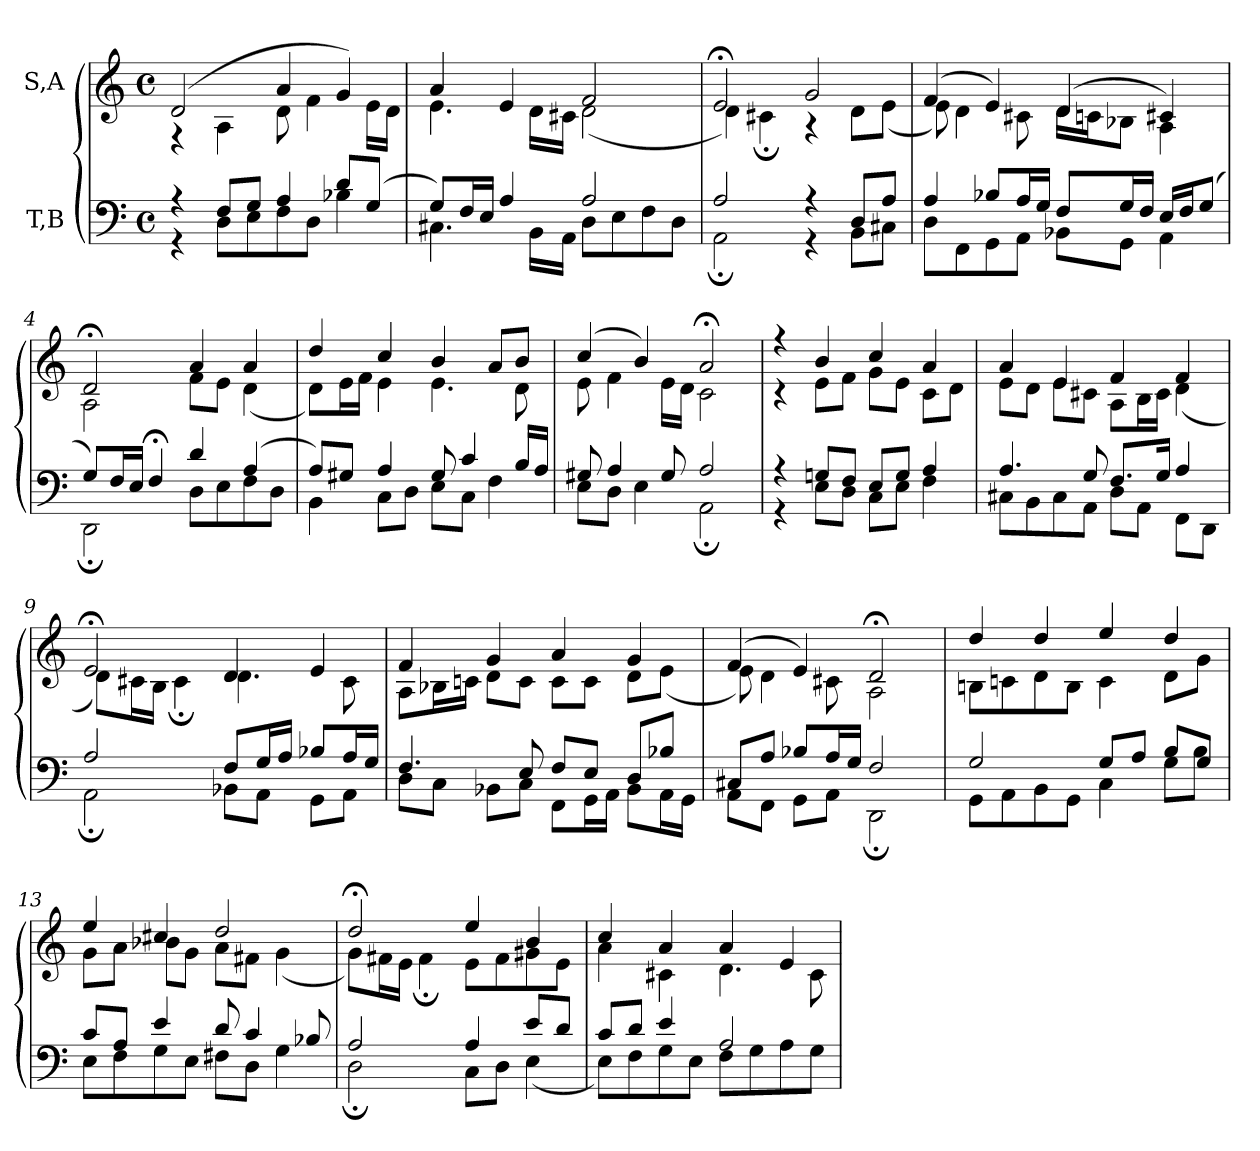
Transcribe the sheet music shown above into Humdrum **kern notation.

**kern	**kern
*part2	*part1
*staff2	*staff1
*I"T,B	*I"S,A
*clefF4	*clefG2
*k[]	*k[]
*M4/4	*M4/4
*met(c)	*met(c)
=	=
*^	*^
4r	4r	(>2d	4r
8FL	8DL	.	4A
8GJ	8E	.	.
4A	8F	4a	8d
.	8DJ	.	4f
8dL	4B-X	4g)	.
(>8GJ	.	.	16eLL
.	.	.	16dJJ
=1	=1	=1	=1
8GL)	4.C#X	4a	4.e
16FL	.	.	.
16EJJ	.	.	.
4A	.	4e	.
.	16BBLL	.	16dLL
.	16AAJJ	.	16c#XJJ
2A	8DL	2f	(<2d
.	8E	.	.
.	8F	.	.
.	8DJ	.	.
=2	=2	=2	=2
2A	2AA;	2e;<	4d)
.	.	.	4c#X;
4r	4r	2g	4r
8DL	8BBL	.	8dL
8AJ	8C#XJ	.	(<8eJ
=3	=3	=3	=3
4A	8DL	(>4f	8e)
.	8FF	.	4d
8B-XL	8GG	4e)	.
16AL	8AAJ	.	8c#X
16GJJ	.	.	.
8FL	8BB-XL	(>4d	16dLL
.	.	.	16cnJ
16GL	8GGJ	.	8B-XJ
16FJJ	.	.	.
16ELL	4AA	4c#X)	4A
16FJ	.	.	.
(>8GJ	.	.	.
=4	=4	=4	=4
8GL)	2DD;	2d;<	2A
16FL	.	.	.
16EJJ	.	.	.
4F;<	.	.	.
4d	8DL	4a	8fL
.	8E	.	8eJ
(>4A	8F	4a	(<4d
.	8DJ	.	.
=5	=5	=5	=5
8AL)	4BB	4dd	8dL)
8G#XJ	.	.	16eL
.	.	.	16fJJ
4A	8CL	4cc	4e
.	8DJ	.	.
8G#	8EL	4b	4.e
4c	8CJ	.	.
.	4F	8aL	.
16BLL	.	8bJ	8d
16AJJ	.	.	.
=6	=6	=6	=6
8G#X	8EL	(>4cc	8e
4A	8DJ	.	4f
.	4E	4b)	.
8G#	.	.	16eLL
.	.	.	16dJJ
2A	2AA;	2a;<	2c
=7	=7	=7	=7
4r	4r	4r	4r
8GnL	8EL	4b	8eL
8FJ	8DJ	.	8fJ
8EL	8CL	4cc	8gL
8GJ	8EJ	.	8eJ
4A	4F	4a	8cL
.	.	.	8dJ
=8	=8	=8	=8
4.A	8C#XL	4a	8eL
.	8BB	.	8dJ
.	8C#	4e	8eL
8G	8AAJ	.	8c#XJ
8.FL	8DL	4f	8AL
.	8AAJ	.	16BL
16GJk	.	.	16c#JJ
4A	8FFL	4f	(<4d
.	8DDJ	.	.
=9	=9	=9	=9
2A	2AA;	2e;<	8dL)
.	.	.	16c#XL
.	.	.	16BJJ
.	.	.	4c#;
8FL	8BB-XL	4d	4.d
16GL	8AAJ	.	.
16AJJ	.	.	.
8B-XL	8GGL	4e	.
16AL	8AAJ	.	8c#
16GJJ	.	.	.
=10	=10	=10	=10
4.F	8DL	4f	8AL
.	8CJ	.	16B-XL
.	.	.	16cnJJ
.	8BB-XL	4g	8dL
8E	8CJ	.	8cJ
8FL	8FFL	4a	8cL
8EJ	16GGL	.	8cJ
.	16AAJJ	.	.
8DL	8BB-L	4g	8dL
8B-XJ	16AAL	.	(<8eJ
.	16GGJJ	.	.
=11	=11	=11	=11
8C#XL	8AAL	(>4f	8e)
8AJ	8FFJ	.	4d
8B-XL	8GGL	4e)	.
16AL	8AAJ	.	8c#X
16GJJ	.	.	.
2F	2DD;	2d;<	2A
=12	=12	=12	=12
2G	8GGL	4dd	8BnL
.	8AA	.	8cn
.	8BB	4dd	8d
.	8GGJ	.	8BJ
8GL	4C	4ee	4c
8AJ	.	.	.
8BL	8GL	4dd	8dL
8GJ	8BJ	.	8gJ
=13	=13	=13	=13
8cL	8EL	4ee	8gL
8AJ	8F	.	8aJ
4e	8G	4cc#X	8b-XL
.	8EJ	.	8gJ
8d	8F#XL	2dd	8aL
4c	8DJ	.	8f#XJ
.	4G	.	(<4g
8B-X	.	.	.
=14	=14	=14	=14
2A	2D;	2dd;<	8gL)
.	.	.	16f#XL
.	.	.	16eJJ
.	.	.	4f#;
4A	8CL	4ee	8eL
.	8DJ	.	8f#
8eL	(<4E	4b	8g#X
8dJ	.	.	8eJ
=15	=15	=15	=15
8cL	8EL)	4cc	4a
8dJ	8F	.	.
4e	8G	4a	4c#X
.	8EJ	.	.
2A	8FL	4a	4.d
.	8G	.	.
.	8A	4e	.
.	8GJ	.	8c#
*v	*v	*	*
*	*v	*v
=	=
*-	*-
